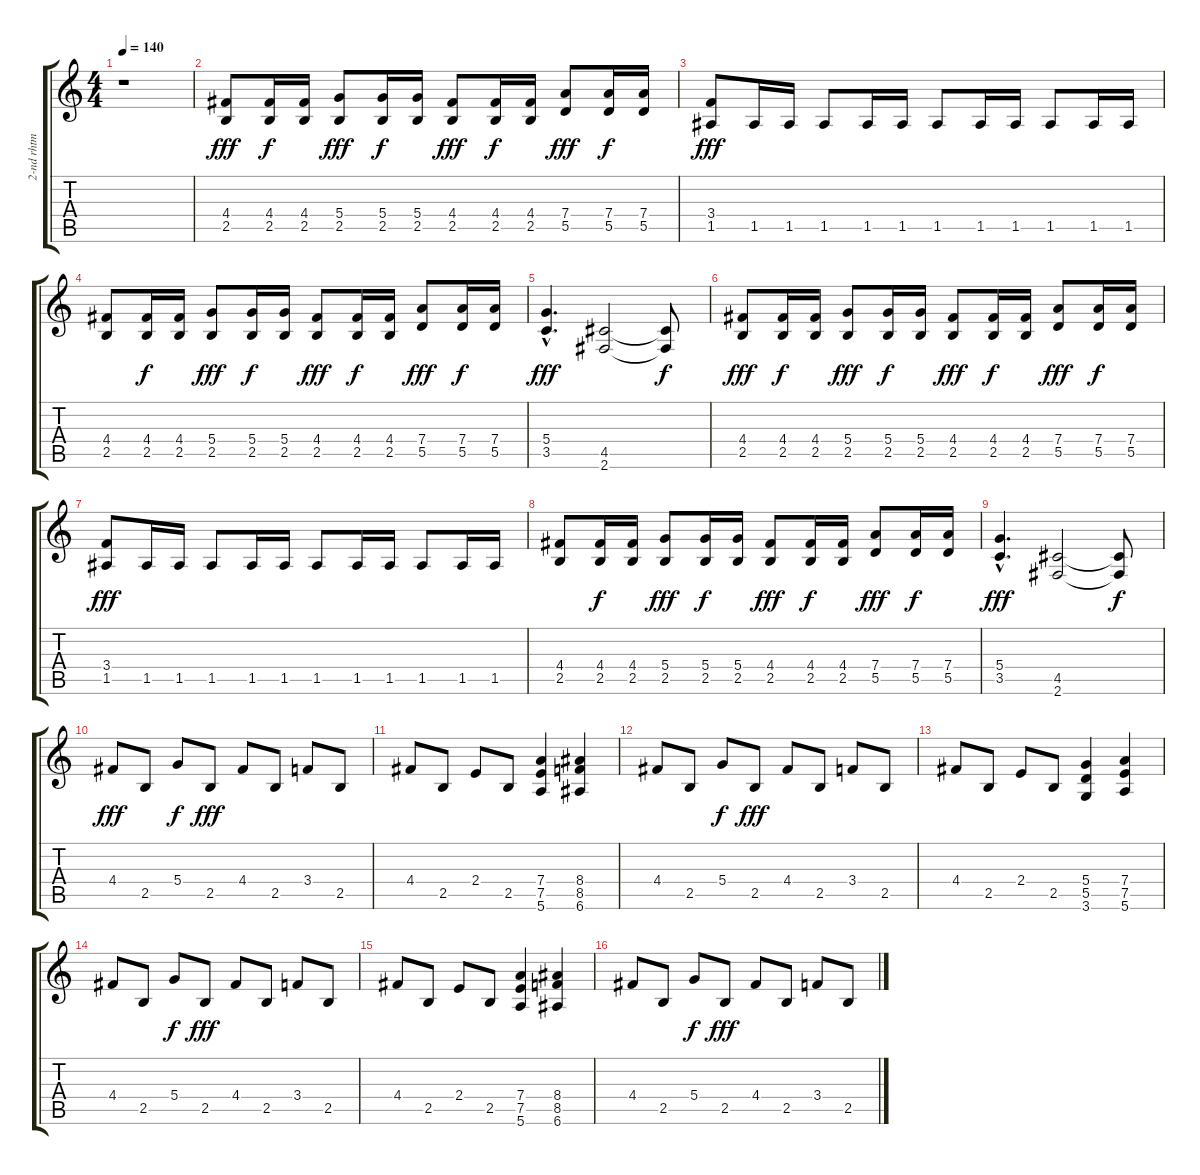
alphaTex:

\track ("2-nd rhtm gtr" "2-nd rhtm ") {instrument overdrivenguitar}
\staff {score tabs}
\tuning (E4 B3 G3 D3 A2 E2) {hide}
\ts (4 4)
\tempo 140
\clef g2
\ks c
r.1{dy fff instrument overdrivenguitar} |
(4.4 2.5).8 (4.4 2.5).16{dy f} (4.4 2.5).16 (5.4 2.5).8{dy fff} (5.4 2.5).16{dy f} (5.4 2.5).16 (4.4 2.5).8{dy fff} (4.4 2.5).16{dy f} (4.4 2.5).16 (7.4 5.5).8{dy fff} (7.4 5.5).16{dy f} (7.4 5.5).16 |
(3.4 1.5).8{dy fff} 1.5.16 1.5.16 1.5.8 1.5.16 1.5.16 1.5.8 1.5.16 1.5.16 1.5.8 1.5.16 1.5.16 |
(4.4 2.5).8 (4.4 2.5).16{dy f} (4.4 2.5).16 (5.4 2.5).8{dy fff} (5.4 2.5).16{dy f} (5.4 2.5).16 (4.4 2.5).8{dy fff} (4.4 2.5).16{dy f} (4.4 2.5).16 (7.4 5.5).8{dy fff} (7.4 5.5).16{dy f} (7.4 5.5).16 |
(5.4{hac} 3.5{hac}).4{d dy fff} (4.5 2.6).2 (4.5{t} 2.6{t}).8{dy f} |
(4.4 2.5).8{dy fff} (4.4 2.5).16{dy f} (4.4 2.5).16 (5.4 2.5).8{dy fff} (5.4 2.5).16{dy f} (5.4 2.5).16 (4.4 2.5).8{dy fff} (4.4 2.5).16{dy f} (4.4 2.5).16 (7.4 5.5).8{dy fff} (7.4 5.5).16{dy f} (7.4 5.5).16 |
(3.4 1.5).8{dy fff} 1.5.16 1.5.16 1.5.8 1.5.16 1.5.16 1.5.8 1.5.16 1.5.16 1.5.8 1.5.16 1.5.16 |
(4.4 2.5).8 (4.4 2.5).16{dy f} (4.4 2.5).16 (5.4 2.5).8{dy fff} (5.4 2.5).16{dy f} (5.4 2.5).16 (4.4 2.5).8{dy fff} (4.4 2.5).16{dy f} (4.4 2.5).16 (7.4 5.5).8{dy fff} (7.4 5.5).16{dy f} (7.4 5.5).16 |
(5.4{hac} 3.5{hac}).4{d dy fff} (4.5 2.6).2 (4.5{t} 2.6{t}).8{dy f} |
4.4.8{dy fff} 2.5.8 5.4.8{dy f} 2.5.8{dy fff} 4.4.8 2.5.8 3.4.8 2.5.8 |
4.4.8 2.5.8 2.4.8 2.5.8 (7.4 7.5 5.6).4 (8.4 8.5 6.6).4 |
4.4.8 2.5.8 5.4.8{dy f} 2.5.8{dy fff} 4.4.8 2.5.8 3.4.8 2.5.8 |
4.4.8 2.5.8 2.4.8 2.5.8 (5.4 5.5 3.6).4 (7.4 7.5 5.6).4 |
4.4.8 2.5.8 5.4.8{dy f} 2.5.8{dy fff} 4.4.8 2.5.8 3.4.8 2.5.8 |
4.4.8 2.5.8 2.4.8 2.5.8 (7.4 7.5 5.6).4 (8.4 8.5 6.6).4 |
4.4.8 2.5.8 5.4.8{dy f} 2.5.8{dy fff} 4.4.8 2.5.8 3.4.8 2.5.8
